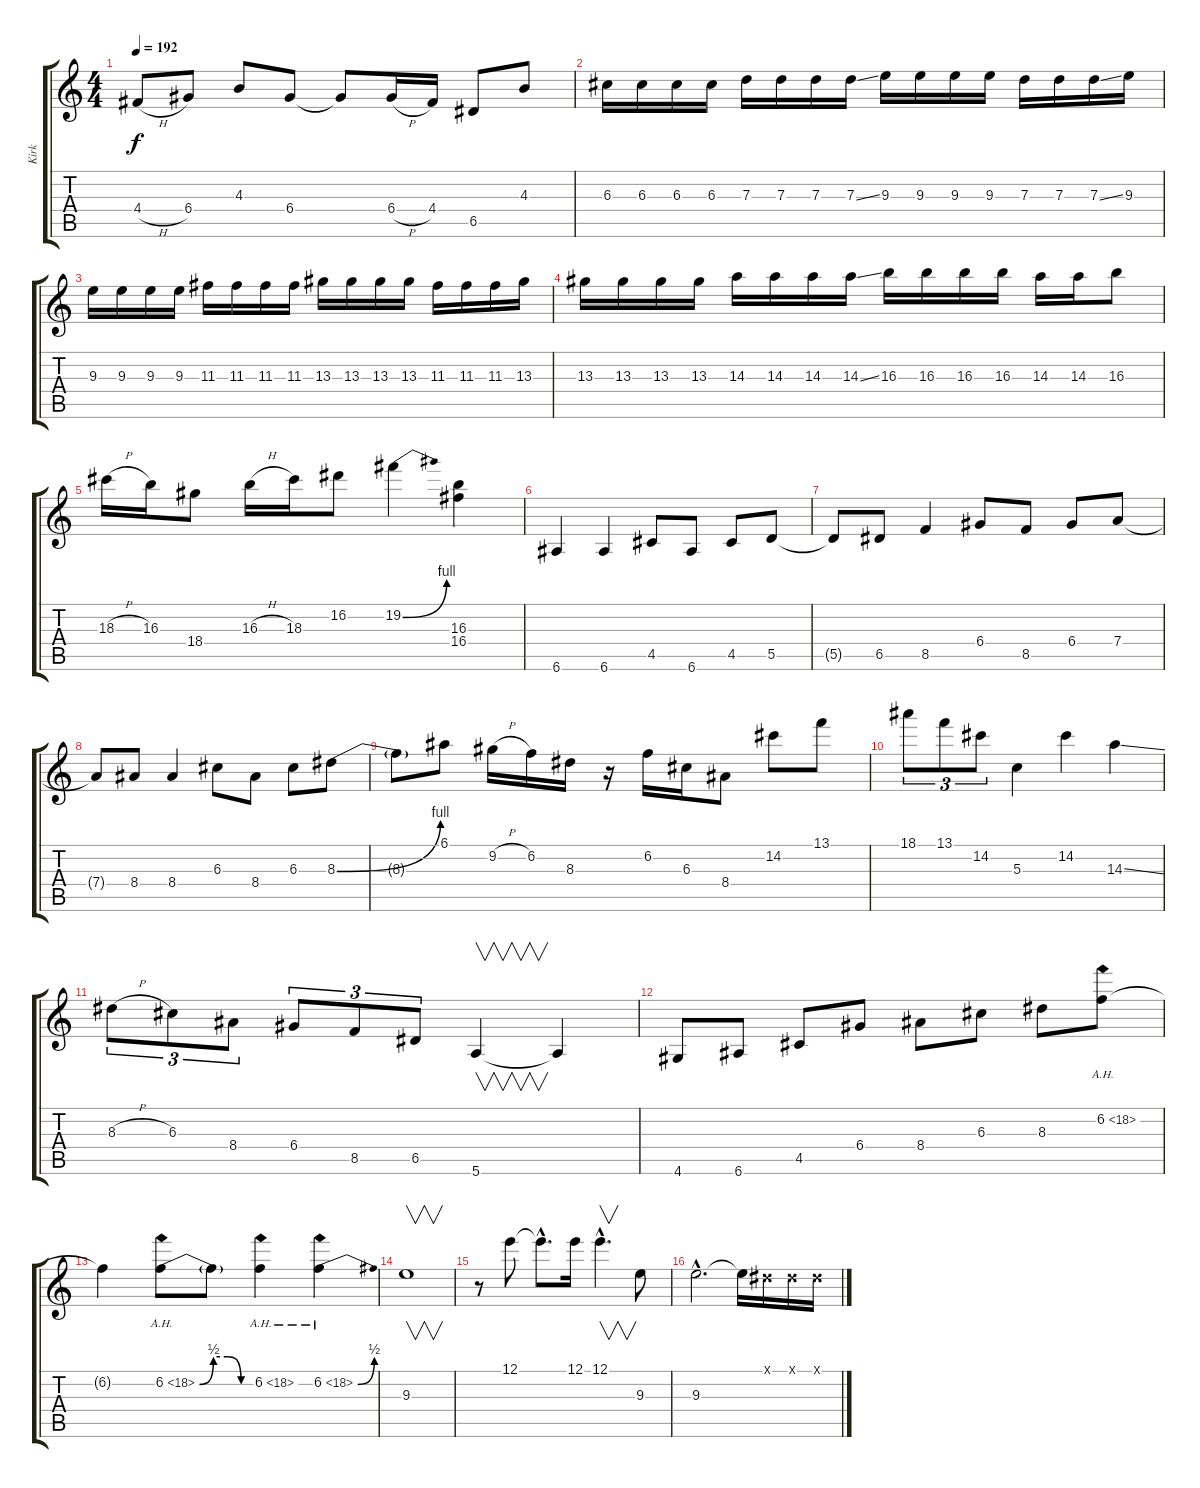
\track ("Kirk" "Kirk") {instrument distortionguitar}
\staff {score tabs}
\tuning (E4 B3 G3 D3 A2 E2) {hide}
\ts (4 4)
\tempo 192
\clef g2
\ks c
4.4{h}.8{dy f} 6.4.8 4.3.8 6.4.8 6.4{t}.8 6.4{h}.16 4.4.16 6.5.8 4.3.8 |
6.3.16 6.3.16 6.3.16 6.3.16 7.3.16 7.3.16 7.3.16 7.3{ss}.16 9.3.16 9.3.16 9.3.16 9.3.16 7.3.16 7.3.16 7.3{ss}.16 9.3.16 |
9.3.16 9.3.16 9.3.16 9.3.16 11.3.16 11.3.16 11.3.16 11.3.16 13.3.16 13.3.16 13.3.16 13.3.16 11.3.16 11.3.16 11.3.16 13.3.16 |
13.3.16 13.3.16 13.3.16 13.3.16 14.3.16 14.3.16 14.3.16 14.3{ss}.16 16.3.16 16.3.16 16.3.16 16.3.16 14.3.16 14.3.16 16.3.8 |
18.3{h}.16 16.3.16 18.4.8 16.3{h}.16 18.3.16 16.2.8 19.2{be (bend 0 0 60 4)}.4 (16.3 16.4).4 |
6.6.4 6.6.4 4.5.8 6.6.8 4.5.8 5.5.8 |
5.5{t}.8 6.5.8 8.5.4 6.4.8 8.5.8 6.4.8 7.4.8 |
7.4{t}.8 8.4.8 8.4.4 6.3.8 8.4.8 6.3.8 8.3{be (bend 0 0 60 4)}.8 |
8.3{t}.8 6.1.8 9.2{h}.16 6.2.16 8.3.16 r.16 6.2.16 6.3.16 8.4.8 14.2.8 13.1.8 |
18.1.8{tu (3 2)} 13.1.8{tu (3 2)} 14.2.8{tu (3 2)} 5.3.4 14.2.4 14.3{ss}.4 |
8.3{h}.8{tu (3 2)} 6.3.8{tu (3 2)} 8.4.8{tu (3 2)} 6.4.8{tu (3 2)} 8.5.8{tu (3 2)} 6.5.8{tu (3 2)} 5.6.4{v} 5.6{t}.4 |
4.6.8 6.6.8 4.5.8 6.4.8 8.4.8 6.3.8 8.3.8 6.2{ah 12}.8 |
6.2{t}.4 6.2{be (custom 0 0 15 2 30 2 45 0 60 0) ah 12}.8 6.2{t}.8 6.2{ah 12}.4 6.2{be (bend 0 0 60 2) ah 12}.4 |
9.3.1{v} |
r.8 12.1.8 12.1{hac t}.8{d} 12.1.16 12.1{hac}.4{v d} 9.3.8 |
9.3{hac}.2{d} 9.3{t}.16 -1.1{x}.16 -1.1{x}.16 -1.1{x}.16
